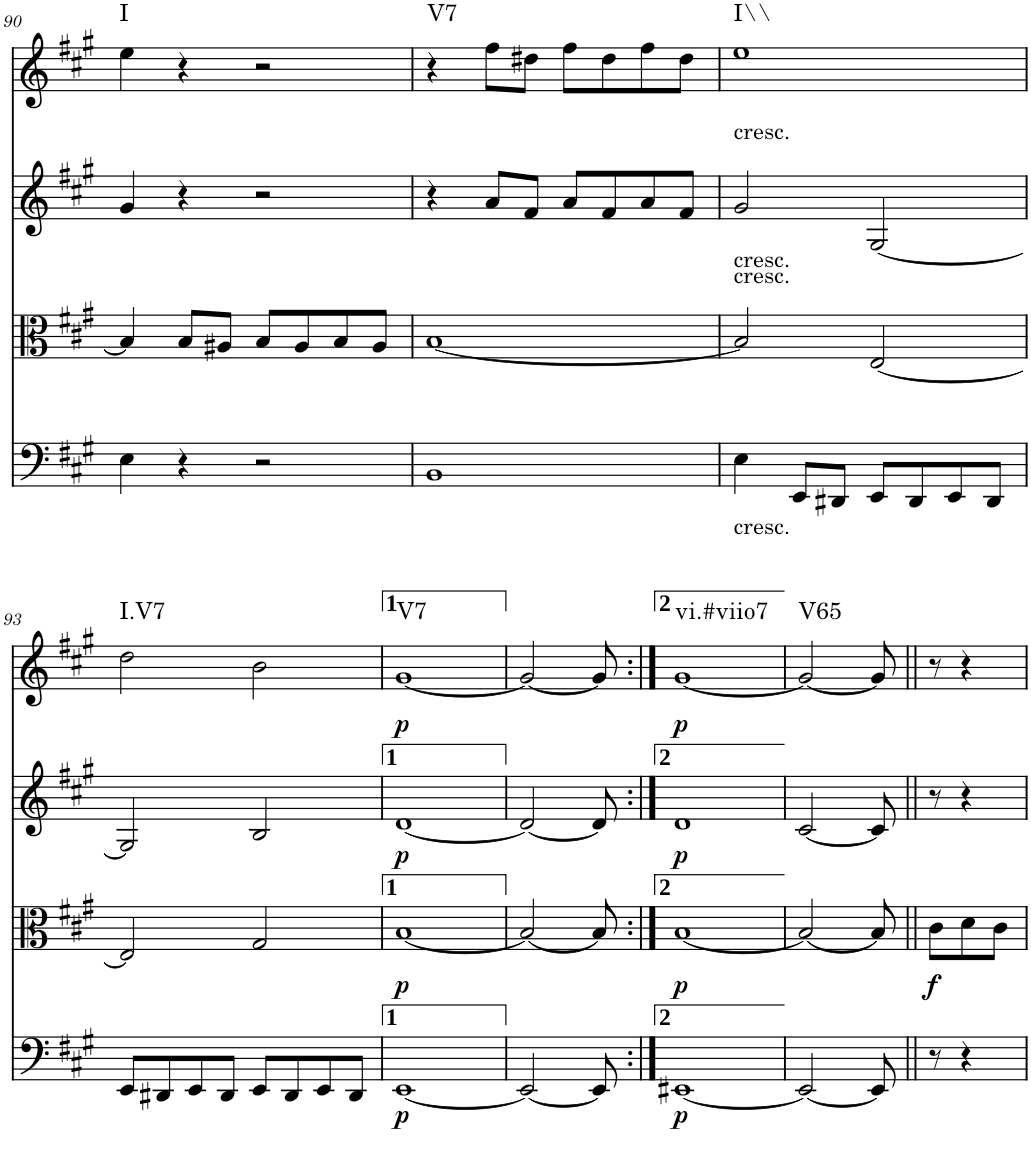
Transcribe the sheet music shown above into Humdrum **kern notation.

**kern	**dynam	**kern	**dynam	**kern	**dynam	**kern	**dynam	**harte
*part4	*part4	*part3	*part3	*part2	*part2	*part1	*part1	*part1
*staff4	*staff4	*staff3	*staff3	*staff2	*staff2	*staff1	*staff1	*
*I"Violoncello	*	*I"Viola	*	*I"Violin 2	*	*I"Violin 1	*	*
*I'Vc	*	*I'Vla	*	*I'Vln	*	*I'Vln	*	*
!!LO:PB:g=z
*clefF4	*	*clefC3	*	*clefG2	*	*clefG2	*	*
*k[f#c#g#]	*	*k[f#c#g#]	*	*k[f#c#g#]	*	*k[f#c#g#]	*	*
*A:	*	*A:	*	*A:	*	*A:	*	*
*M2/2	*	*M2/2	*	*M2/2	*	*M2/2	*	*
*met(c|)	*	*met(c|)	*	*met(c|)	*	*met(c|)	*	*
=90	=90	=90	=90	=90	=90	=90	=90	=90
!	!	!	!	!	!	!	!	!LO:H:kt=I
4E\	.	4B/]	.	4g#/	.	4ee\	.	N
4r	.	8B/L	.	4r	.	4r	.	.
.	.	8A#X/J	.	.	.	.	.	.
2r	.	8B/L	.	2r	.	2r	.	.
.	.	8A#/	.	.	.	.	.	.
.	.	8B/	.	.	.	.	.	.
.	.	8A#/J	.	.	.	.	.	.
=91	=91	=91	=91	=91	=91	=91	=91	=91
!	!	!	!	!	!	!	!	!LO:H:kt=V7
1BB	.	[1B	.	4r	.	4r	.	N
.	.	.	.	8a/L	.	8ff#\L	.	.
.	.	.	.	8f#/J	.	8dd#X\J	.	.
.	.	.	.	8a/L	.	8ff#\L	.	.
.	.	.	.	8f#/	.	8dd#\	.	.
.	.	.	.	8a/	.	8ff#\	.	.
.	.	.	.	8f#/J	.	8dd#\J	.	.
=92	=92	=92	=92	=92	=92	=92	=92	=92
!	!	!	!	!	!	!LO:TX:b:t=cresc.	!	!
!	!	!	!	!LO:TX:b:t=cresc.	!	!	!	!
!	!	!LO:TX:a:t=cresc.	!	!	!	!	!	!
!LO:TX:b:t=cresc.	!	!	!	!	!	!	!	!LO:H:kt=I\\
4E\	.	2B/]	.	2g#/	.	1ee	.	N
8EE/L	.	.	.	.	.	.	.	.
8DD#X/J	.	.	.	.	.	.	.	.
8EE/L	.	[2E/	.	[2G#/	.	.	.	.
8DD#/	.	.	.	.	.	.	.	.
8EE/	.	.	.	.	.	.	.	.
8DD#/J	.	.	.	.	.	.	.	.
!!LO:LB:g=z
=93	=93	=93	=93	=93	=93	=93	=93	=93
!	!	!	!	!	!	!	!	!LO:H:kt=I.V7
8EE/L	.	2E/]	.	2G#/]	.	2dd\	.	N
8DD#X/	.	.	.	.	.	.	.	.
8EE/	.	.	.	.	.	.	.	.
8DD#/J	.	.	.	.	.	.	.	.
8EE/L	.	2G#/	.	2B/	.	2b\	.	.
8DD#/	.	.	.	.	.	.	.	.
8EE/	.	.	.	.	.	.	.	.
8DD#/J	.	.	.	.	.	.	.	.
=94	=94	=94	=94	=94	=94	=94	=94	=94
!	!LO:DY:b	!	!LO:DY:b	!	!LO:DY:b	!	!LO:DY:b	!LO:H:kt=V7
[1EE	p	[1B	p	[1d	p	[1g#	p	N
=95	=95	=95	=95	=95	=95	=95	=95	=95
2EE/_	.	2B/_	.	2d/_	.	2g#/_	.	.
8EE/]	.	8B/]	.	8d/]	.	8g#/]	.	.
=96:|!	=96:|!	=96:|!	=96:|!	=96:|!	=96:|!	=96:|!	=96:|!	=96:|!
!	!LO:DY:b	!	!LO:DY:b	!	!LO:DY:b	!	!LO:DY:b	!LO:H:kt=vi.#viio7
[1EE#X	p	[1B	p	1d	p	[1g#	p	N
=97	=97	=97	=97	=97	=97	=97	=97	=97
!	!	!	!	!	!	!	!	!LO:H:kt=V65
2EE#/_	.	2B/_	.	[2c#/	.	2g#/_	.	N
8EE#/]	.	8B/]	.	8c#/]	.	8g#/]	.	.
=98||	=98||	=98||	=98||	=98||	=98||	=98||	=98||	=98||
!	!	!	!LO:DY:b	!	!	!	!	!
8r	.	8c#\L	f	8r	.	8r	.	.
4r	.	8d\	.	4r	.	4r	.	.
.	.	8c#\J	.	.	.	.	.	.
=	=	=	=	=	=	=	=	=
*-	*-	*-	*-	*-	*-	*-	*-	*-
